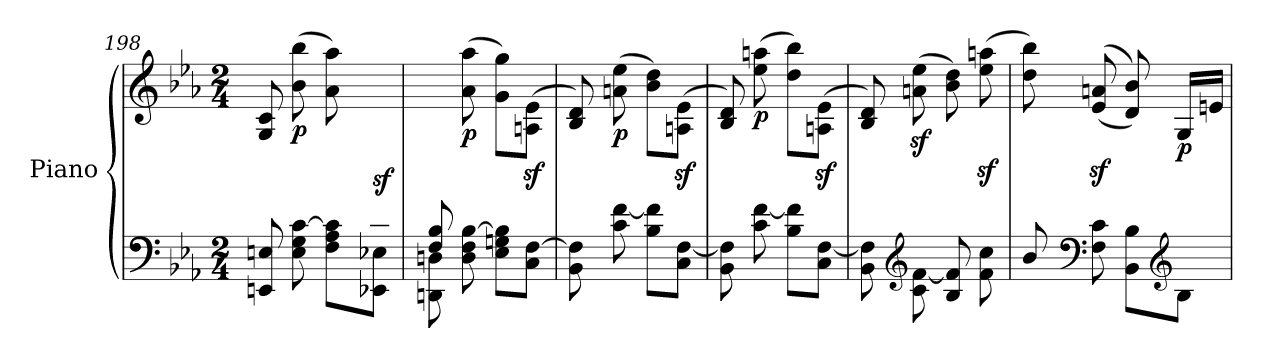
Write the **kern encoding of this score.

**kern	**kern	**dynam
*part1	*part1	*part1
*staff2	*staff1	*staff1/2
*I"Piano	*	*
*I'Pno	*	*
!!LO:PB:g=z
*clefF4	*clefG2	*
*k[b-e-a-]	*k[b-e-a-]	*
*M2/4	*M2/4	*
=198	=198	=198
*^	*	*
*	*^	*	*
4.ryy	2ryy	8EEn/ 8En/	8G/ 8c/	.
!	!	!	!	!LO:DY:b
.	.	8E\ 8G\ [8c\	(>8b-\ 8bb-\	p
.	.	8F\ 8A-\ 8c\]L	8a-\ 8aa-\L)	.
!	!	!	!	!LO:DY:a=2
8G-X/ 8c-X/J	.	8EE-X\ 8E-X\J	8ryy	sf
=199	=199	=199	=199	=199
8F/ 8B-/	2ryy	8DDn\ 8Dn\	8ryy	.
!	!	!	!	!LO:DY:b
4.ryy	.	8D\ 8F\ [8B-\	(>8a-\ 8aa-\	p
.	.	8E-\ 8Gn\ 8B-\]L	8g\ 8gg\L)	.
.	.	8C\ [8F\J	(>8An\z< 8e-\z<J	.
*	*v	*v	*	*
=200	=200	=200	=200
2ryy	8BB-\ 8F\]	8B-/ 8d/)	.
!	!	!	!LO:DY:b
.	8c\ [8f\	(>8an\ 8ee-\	p
.	8B-\ 8f\]L	8b-\ 8dd\L)	.
.	8C\ [8F\J	(>8An\z< 8e-\z<J	.
=201	=201	=201	=201
2ryy	8BB-\ 8F\]	8B-/ 8d/)	.
!	!	!	!LO:DY:b
.	8c\ [8f\	(>8ee-\ 8aan\	p
.	8B-\ 8f\]L	8dd\ 8bb-\L)	.
.	8C\ [8F\J	(>8An\z< 8e-\z<J	.
=202	=202	=202	=202
2ryy	8BB-\ 8F\]	8B-/ 8d/)	.
*clefG2	*	*	*
.	8c\ [8f\	(>8an\z< 8ee-\z<	.
.	8B-/ 8f/]	8b-\ 8dd\)	.
.	8f\ 8cc\	(>8ee-\z< 8aan\z<	.
!!LO:LB:g=z
=203	=203	=203	=203
2ryy	8b-/	8dd\ 8bb-\)	.
*clefF4	*	*	*
.	8F\ 8c\	(>(<8e-/z< 8an/z<	.
.	8BB-\ 8B-\L	8d/ 8b-/))	.
*clefG2	*	*	*
!	!	!	!LO:DY:b
.	8B-\J	16G/LL	p
.	.	16en/JJ	.
*v	*v	*	*
=	=	=
*-	*-	*-
